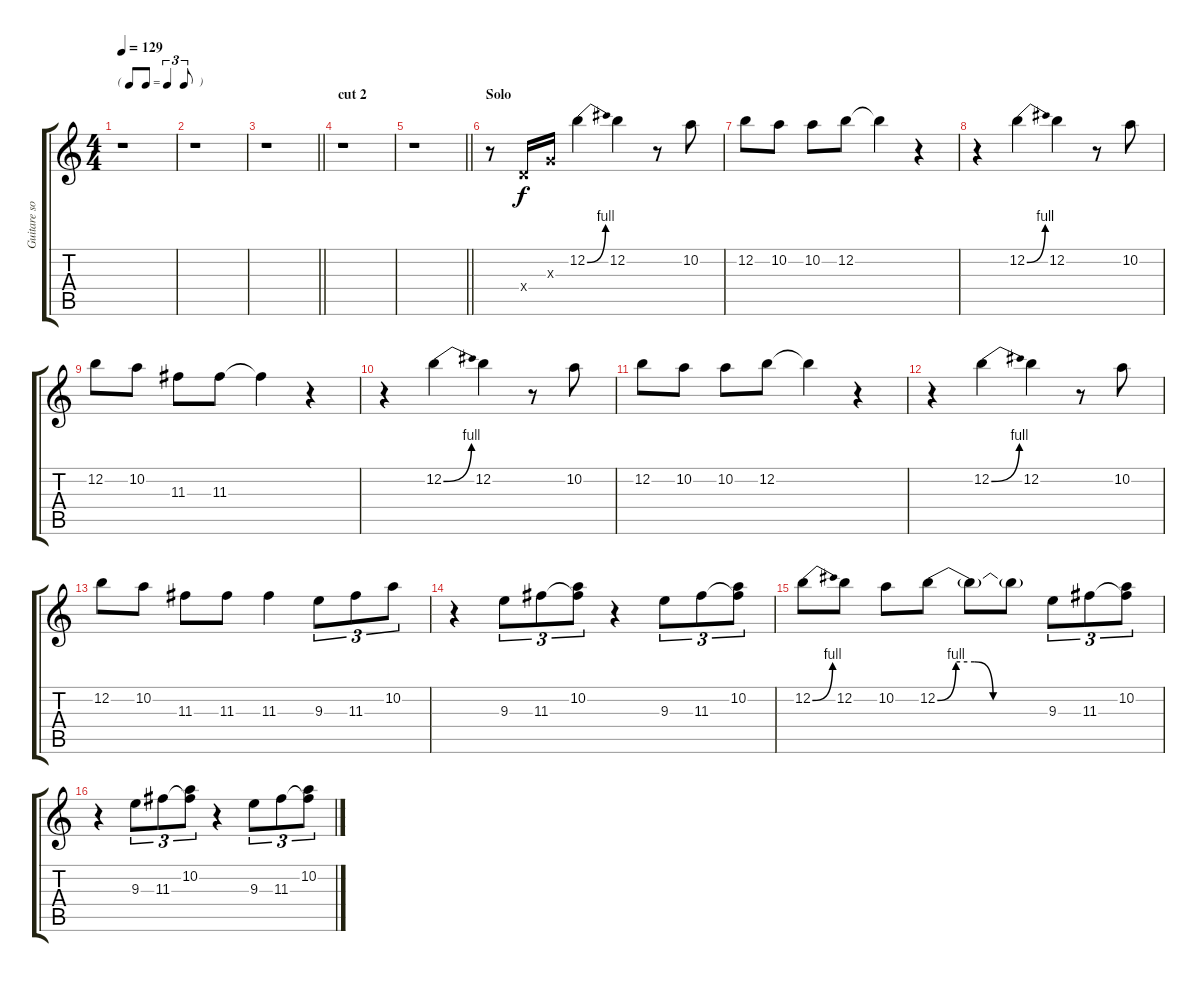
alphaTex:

\track ("Guitare solo" "Guitare so") {instrument distortionguitar}
\staff {score tabs}
\tuning (E4 B3 G3 D3 A2 E2) {hide}
\ts (4 4)
\tf triplet8th
\tempo 129
\clef g2
\ks c
r.1{dy f} |
r.1 |
\barLineRight lightlight
r.1 |
\section ("" "cut 2")
r.1 |
\barLineRight lightlight
r.1 |
\section ("" "Solo")
r.8 0.4{x}.16 0.3{x}.16 12.2{be (bend 0 0 60 4)}.4 12.2.4 r.8 10.2.8 |
12.2.8 10.2.8 10.2.8 12.2.8 12.2{t}.4 r.4 |
r.4 12.2{be (bend 0 0 60 4)}.4 12.2.4 r.8 10.2.8 |
12.2.8 10.2.8 11.3.8 11.3.8 11.3{t}.4 r.4 |
r.4 12.2{be (bend 0 0 60 4)}.4 12.2.4 r.8 10.2.8 |
12.2.8 10.2.8 10.2.8 12.2.8 12.2{t}.4 r.4 |
r.4 12.2{be (bend 0 0 60 4)}.4 12.2.4 r.8 10.2.8 |
12.2.8 10.2.8 11.3.8 11.3.8 11.3.4 9.3.8{tu (3 2)} 11.3.8{tu (3 2)} 10.2.8{tu (3 2)} |
r.4 9.3.8{tu (3 2)} 11.3.8{tu (3 2)} (10.2 11.3{t}).8{tu (3 2)} r.4 9.3.8{tu (3 2)} 11.3.8{tu (3 2)} (10.2 11.3{t}).8{tu (3 2)} |
12.2{be (bend 0 0 60 4)}.8 12.2.8 10.2.8 12.2{be (custom 0 0 10 4 20 4 30 0 60 0)}.8 12.2{t}.8 12.2{t}.8 9.3.8{tu (3 2)} 11.3.8{tu (3 2)} (10.2 11.3{t}).8{tu (3 2)} |
r.4 9.3.8{tu (3 2)} 11.3.8{tu (3 2)} (10.2 11.3{t}).8{tu (3 2)} r.4 9.3.8{tu (3 2)} 11.3.8{tu (3 2)} (10.2 11.3{t}).8{tu (3 2)}
